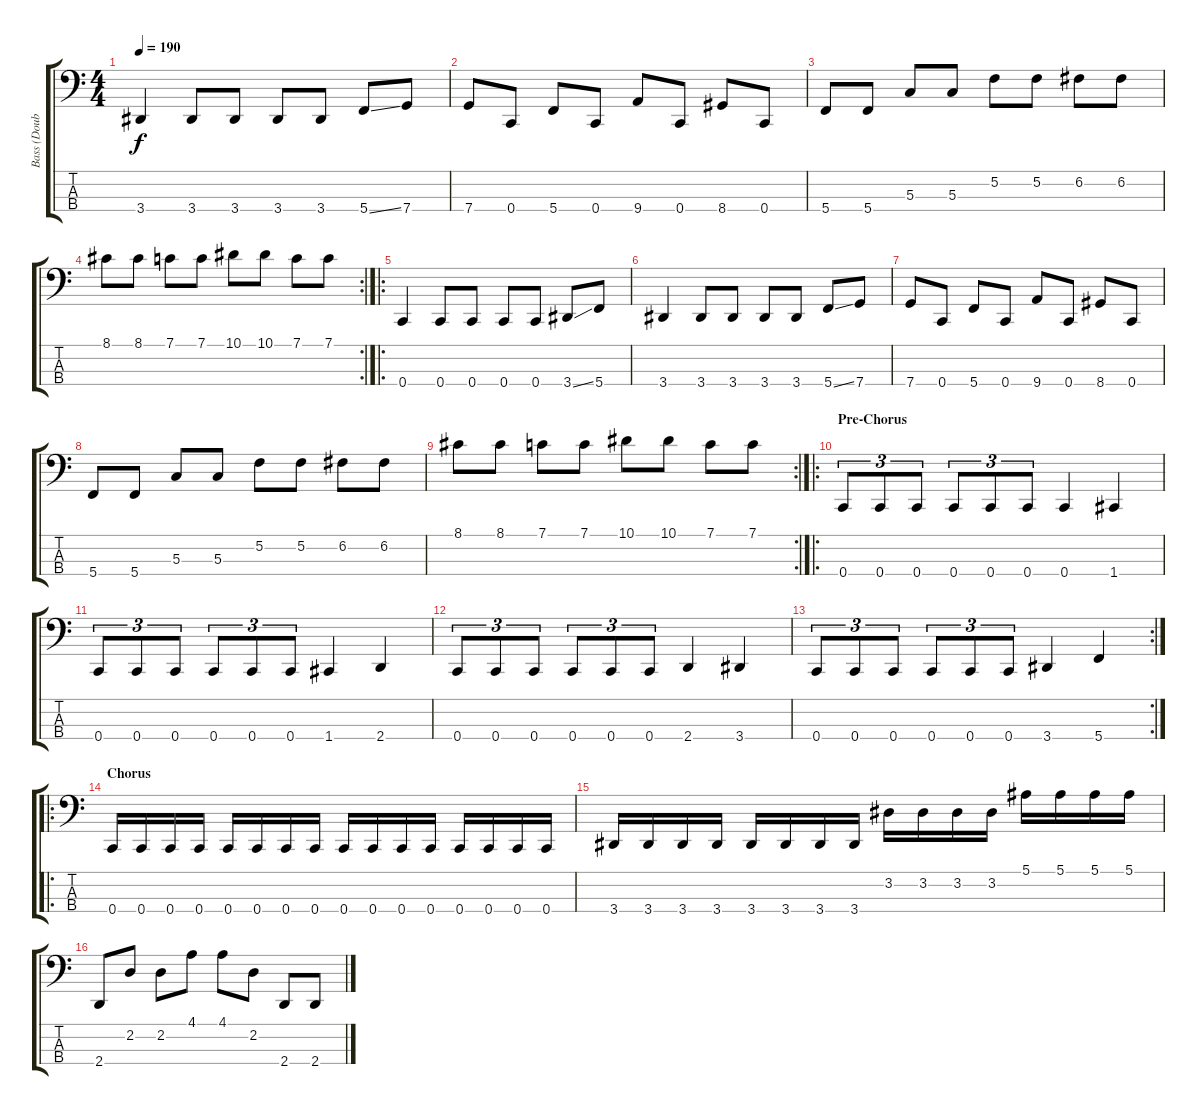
\track ("Bass (Double)" "Bass (Doub") {instrument slapbass1}
\staff {score tabs}
\tuning (F2 C2 G1 C1) {hide}
\ts (4 4)
\tempo 190
\clef f4
\ks c
3.4.4{dy f} 3.4.8 3.4.8 3.4.8 3.4.8 5.4{ss}.8 7.4.8 |
7.4.8 0.4.8 5.4.8 0.4.8 9.4.8 0.4.8 8.4.8 0.4.8 |
5.4.8 5.4.8 5.3.8 5.3.8 5.2.8 5.2.8 6.2.8 6.2.8 |
\rc 2
8.1.8 8.1.8 7.1.8 7.1.8 10.1.8 10.1.8 7.1.8 7.1.8 |
\ro
0.4.4 0.4.8 0.4.8 0.4.8 0.4.8 3.4{ss}.8 5.4.8 |
3.4.4 3.4.8 3.4.8 3.4.8 3.4.8 5.4{ss}.8 7.4.8 |
7.4.8 0.4.8 5.4.8 0.4.8 9.4.8 0.4.8 8.4.8 0.4.8 |
5.4.8 5.4.8 5.3.8 5.3.8 5.2.8 5.2.8 6.2.8 6.2.8 |
\rc 2
8.1.8 8.1.8 7.1.8 7.1.8 10.1.8 10.1.8 7.1.8 7.1.8 |
\ro
\section ("" "Pre-Chorus")
0.4.8{tu (3 2)} 0.4.8{tu (3 2)} 0.4.8{tu (3 2)} 0.4.8{tu (3 2)} 0.4.8{tu (3 2)} 0.4.8{tu (3 2)} 0.4.4 1.4.4 |
0.4.8{tu (3 2)} 0.4.8{tu (3 2)} 0.4.8{tu (3 2)} 0.4.8{tu (3 2)} 0.4.8{tu (3 2)} 0.4.8{tu (3 2)} 1.4.4 2.4.4 |
0.4.8{tu (3 2)} 0.4.8{tu (3 2)} 0.4.8{tu (3 2)} 0.4.8{tu (3 2)} 0.4.8{tu (3 2)} 0.4.8{tu (3 2)} 2.4.4 3.4.4 |
\rc 2
0.4.8{tu (3 2)} 0.4.8{tu (3 2)} 0.4.8{tu (3 2)} 0.4.8{tu (3 2)} 0.4.8{tu (3 2)} 0.4.8{tu (3 2)} 3.4.4 5.4.4 |
\ro
\section ("" "Chorus")
0.4.16 0.4.16 0.4.16 0.4.16 0.4.16 0.4.16 0.4.16 0.4.16 0.4.16 0.4.16 0.4.16 0.4.16 0.4.16 0.4.16 0.4.16 0.4.16 |
3.4.16 3.4.16 3.4.16 3.4.16 3.4.16 3.4.16 3.4.16 3.4.16 3.2.16 3.2.16 3.2.16 3.2.16 5.1.16 5.1.16 5.1.16 5.1.16 |
2.4.8 2.2.8 2.2.8 4.1.8 4.1.8 2.2.8 2.4.8 2.4.8
